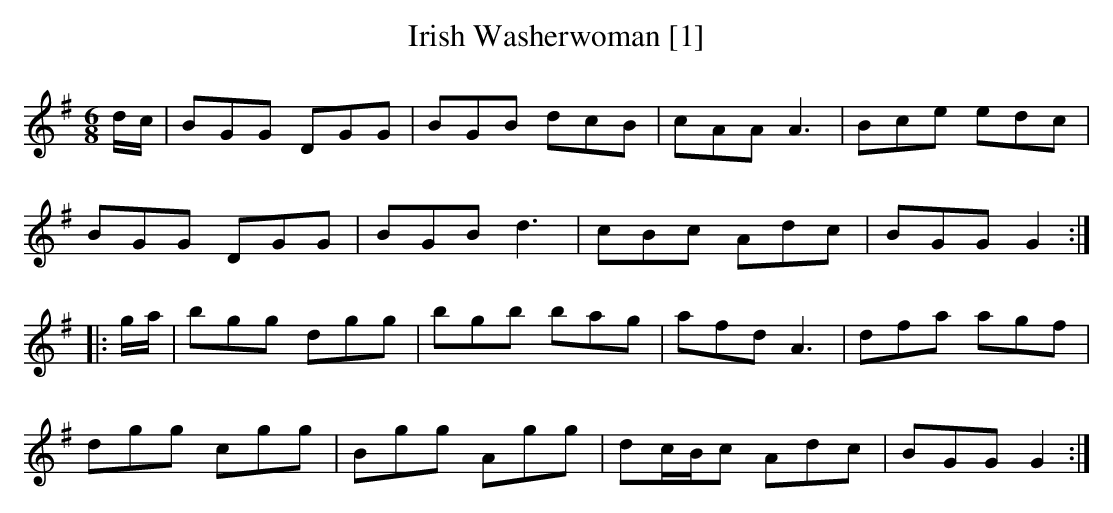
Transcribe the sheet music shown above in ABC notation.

X:1
T:Irish Washerwoman [1]
M:6/8
L:1/8
K:G
d/c/|BGG DGG|BGB dcB|cAA A3|Bce edc|
BGG DGG|BGB d3|cBc Adc|BGG G2:|
|:g/a/|bgg dgg|bgb bag|afd A3|dfa agf|
dgg cgg|Bgg Agg|dc/B/c Adc|BGG G2:|]
